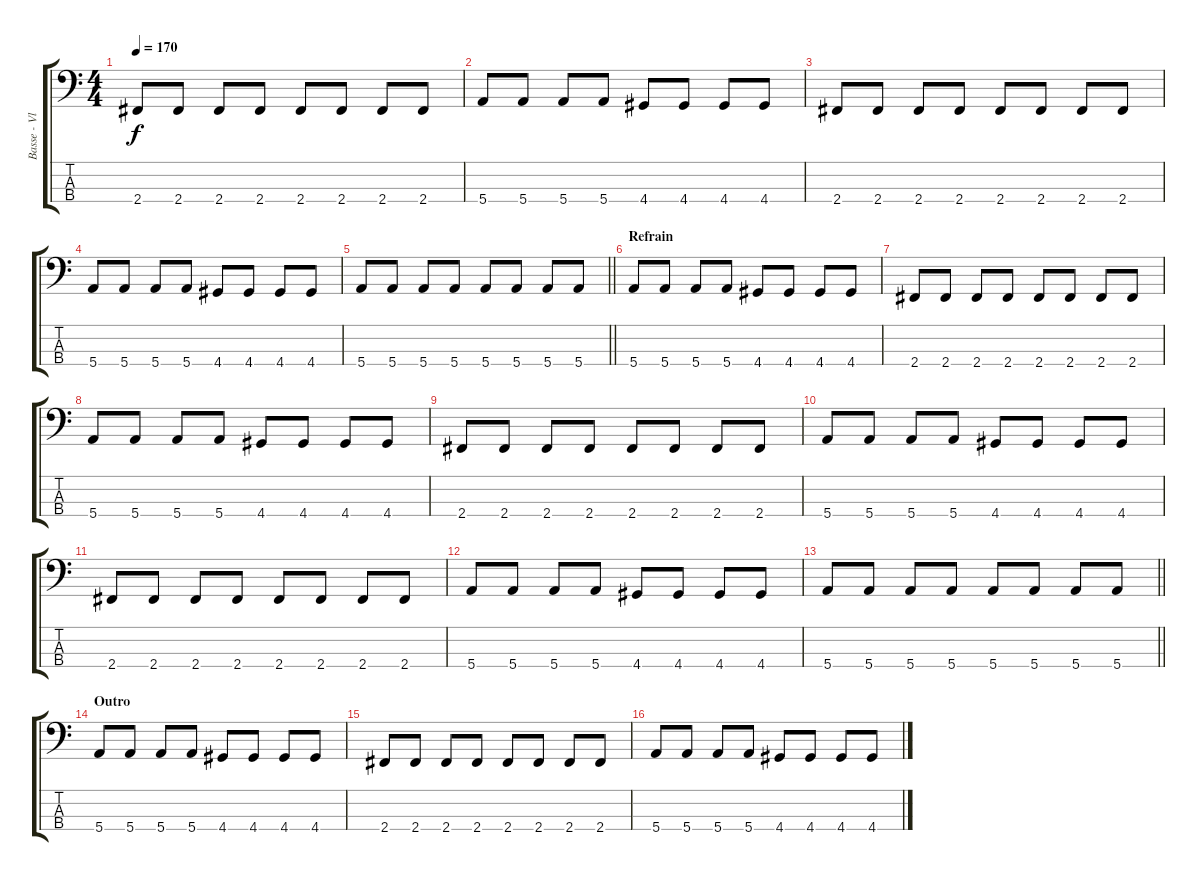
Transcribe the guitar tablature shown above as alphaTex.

\track ("Basse - Vlad" "Basse - Vl") {instrument electricbasspick}
\staff {score tabs}
\tuning (G2 D2 A1 E1) {hide}
\ts (4 4)
\tempo 170
\clef f4
\ks c
2.4.8{dy f} 2.4.8 2.4.8 2.4.8 2.4.8 2.4.8 2.4.8 2.4.8 |
5.4.8 5.4.8 5.4.8 5.4.8 4.4.8 4.4.8 4.4.8 4.4.8 |
2.4.8 2.4.8 2.4.8 2.4.8 2.4.8 2.4.8 2.4.8 2.4.8 |
5.4.8 5.4.8 5.4.8 5.4.8 4.4.8 4.4.8 4.4.8 4.4.8 |
\barLineRight lightlight
5.4.8 5.4.8 5.4.8 5.4.8 5.4.8 5.4.8 5.4.8 5.4.8 |
\section ("" "Refrain")
5.4.8 5.4.8 5.4.8 5.4.8 4.4.8 4.4.8 4.4.8 4.4.8 |
2.4.8 2.4.8 2.4.8 2.4.8 2.4.8 2.4.8 2.4.8 2.4.8 |
5.4.8 5.4.8 5.4.8 5.4.8 4.4.8 4.4.8 4.4.8 4.4.8 |
2.4.8 2.4.8 2.4.8 2.4.8 2.4.8 2.4.8 2.4.8 2.4.8 |
5.4.8 5.4.8 5.4.8 5.4.8 4.4.8 4.4.8 4.4.8 4.4.8 |
2.4.8 2.4.8 2.4.8 2.4.8 2.4.8 2.4.8 2.4.8 2.4.8 |
5.4.8 5.4.8 5.4.8 5.4.8 4.4.8 4.4.8 4.4.8 4.4.8 |
\barLineRight lightlight
5.4.8 5.4.8 5.4.8 5.4.8 5.4.8 5.4.8 5.4.8 5.4.8 |
\section ("" "Outro")
5.4.8 5.4.8 5.4.8 5.4.8 4.4.8 4.4.8 4.4.8 4.4.8 |
2.4.8 2.4.8 2.4.8 2.4.8 2.4.8 2.4.8 2.4.8 2.4.8 |
5.4.8 5.4.8 5.4.8 5.4.8 4.4.8 4.4.8 4.4.8 4.4.8
